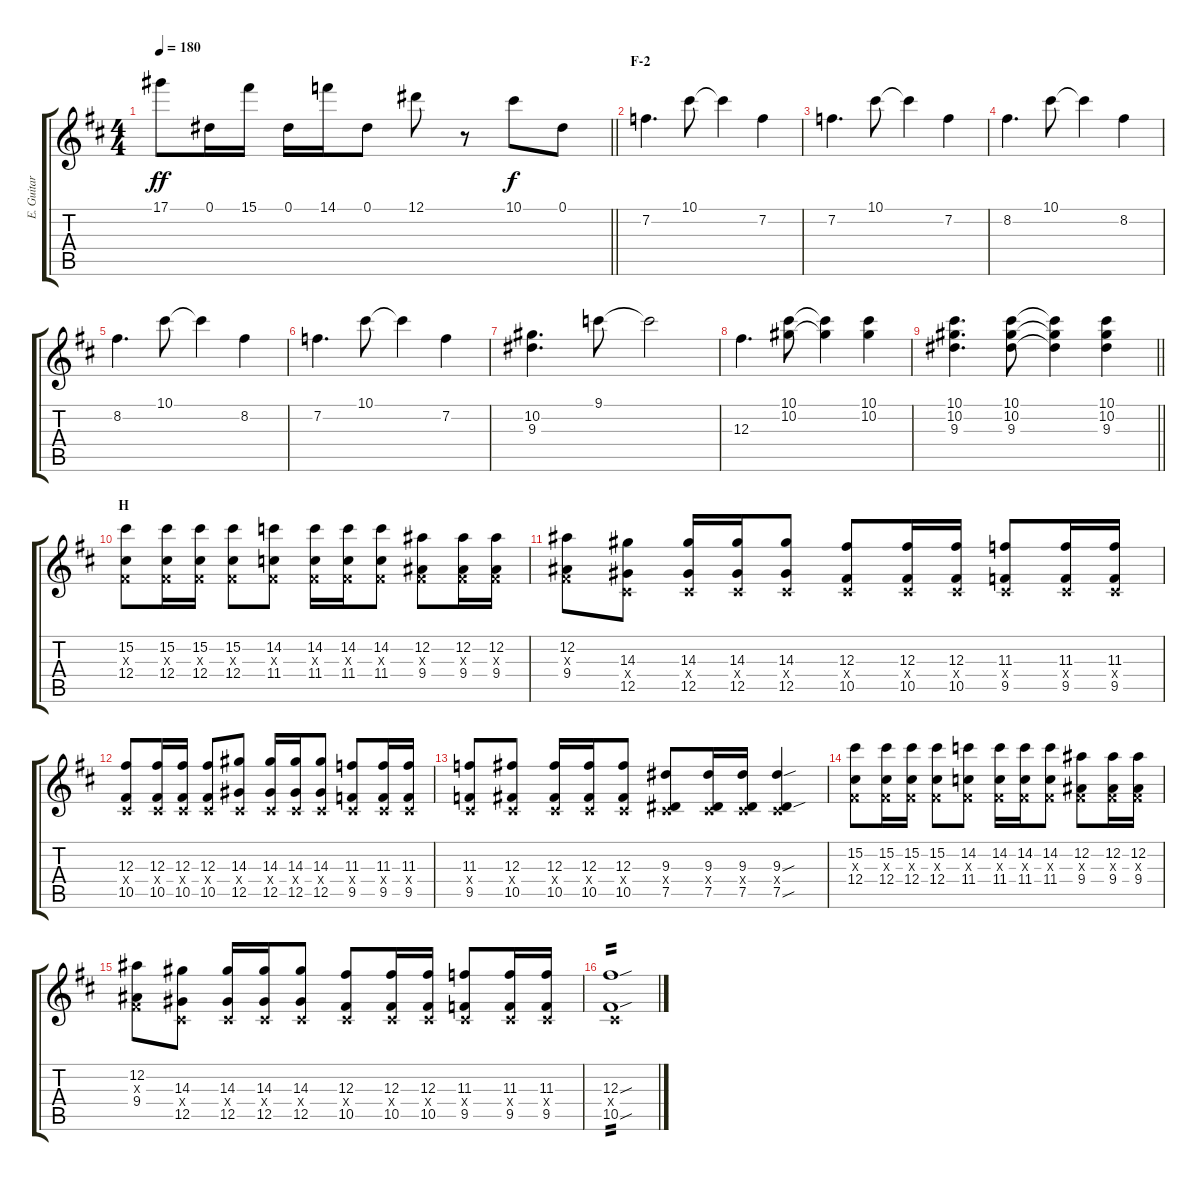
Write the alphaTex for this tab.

\track ("E. Guitar II" "E. Guitar ") {instrument overdrivenguitar}
\staff {score tabs}
\tuning (Eb4 Bb3 Gb3 Db3 Ab2 Eb2) {hide}
\ts (4 4)
\tempo 180
\clef g2
\barLineRight lightlight
\ks d
17.1.8{dy ff} 0.1.16 15.1.16 0.1.16 14.1.16 0.1.8 12.1.8 r.8 10.1.8{dy f} 0.1.8 |
\section ("" "F-2")
7.2.4{d} 10.1.8 10.1{t}.4 7.2.4 |
7.2.4{d} 10.1.8 10.1{t}.4 7.2.4 |
8.2.4{d} 10.1.8 10.1{t}.4 8.2.4 |
8.2.4{d} 10.1.8 10.1{t}.4 8.2.4 |
7.2.4{d} 10.1.8 10.1{t}.4 7.2.4 |
(10.2 9.3).4{d} 9.1.8 9.1{t}.2 |
12.3.4{d} (10.1 10.2).8 (10.1{t} 10.2{t}).4 (10.1 10.2).4 |
\barLineRight lightlight
(10.1 10.2 9.3).4{d} (10.1 10.2 9.3).8 (10.1{t} 10.2{t} 9.3{t}).4 (10.1 10.2 9.3).4 |
\section ("" "H")
(15.2 0.3{x} 12.4).8 (15.2 0.3{x} 12.4).16 (15.2 0.3{x} 12.4).16 (15.2 0.3{x} 12.4).8 (14.2 0.3{x} 11.4).8 (14.2 0.3{x} 11.4).16 (14.2 0.3{x} 11.4).16 (14.2 0.3{x} 11.4).8 (12.2 0.3{x} 9.4).8 (12.2 0.3{x} 9.4).16 (12.2 0.3{x} 9.4).16 |
(12.2 0.3{x} 9.4).8 (14.3 0.4{x} 12.5).8 (14.3 0.4{x} 12.5).16 (14.3 0.4{x} 12.5).16 (14.3 0.4{x} 12.5).8 (12.3 0.4{x} 10.5).8 (12.3 0.4{x} 10.5).16 (12.3 0.4{x} 10.5).16 (11.3 0.4{x} 9.5).8 (11.3 0.4{x} 9.5).16 (11.3 0.4{x} 9.5).16 |
(12.3 0.4{x} 10.5).8 (12.3 0.4{x} 10.5).16 (12.3 0.4{x} 10.5).16 (12.3 0.4{x} 10.5).8 (14.3 0.4{x} 12.5).8 (14.3 0.4{x} 12.5).16 (14.3 0.4{x} 12.5).16 (14.3 0.4{x} 12.5).8 (11.3 0.4{x} 9.5).8 (11.3 0.4{x} 9.5).16 (11.3 0.4{x} 9.5).16 |
(11.3 0.4{x} 9.5).8 (12.3 0.4{x} 10.5).8 (12.3 0.4{x} 10.5).16 (12.3 0.4{x} 10.5).16 (12.3 0.4{x} 10.5).8 (9.3 0.4{x} 7.5).8 (9.3 0.4{x} 7.5).16 (9.3 0.4{x} 7.5).16 (9.3{sou} 0.4{x} 7.5{sou}).4 |
(15.2 0.3{x} 12.4).8 (15.2 0.3{x} 12.4).16 (15.2 0.3{x} 12.4).16 (15.2 0.3{x} 12.4).8 (14.2 0.3{x} 11.4).8 (14.2 0.3{x} 11.4).16 (14.2 0.3{x} 11.4).16 (14.2 0.3{x} 11.4).8 (12.2 0.3{x} 9.4).8 (12.2 0.3{x} 9.4).16 (12.2 0.3{x} 9.4).16 |
(12.2 0.3{x} 9.4).8 (14.3 0.4{x} 12.5).8 (14.3 0.4{x} 12.5).16 (14.3 0.4{x} 12.5).16 (14.3 0.4{x} 12.5).8 (12.3 0.4{x} 10.5).8 (12.3 0.4{x} 10.5).16 (12.3 0.4{x} 10.5).16 (11.3 0.4{x} 9.5).8 (11.3 0.4{x} 9.5).16 (11.3 0.4{x} 9.5).16 |
(12.3{sou} 0.4{x} 10.5{sou}).1{tp 2}
